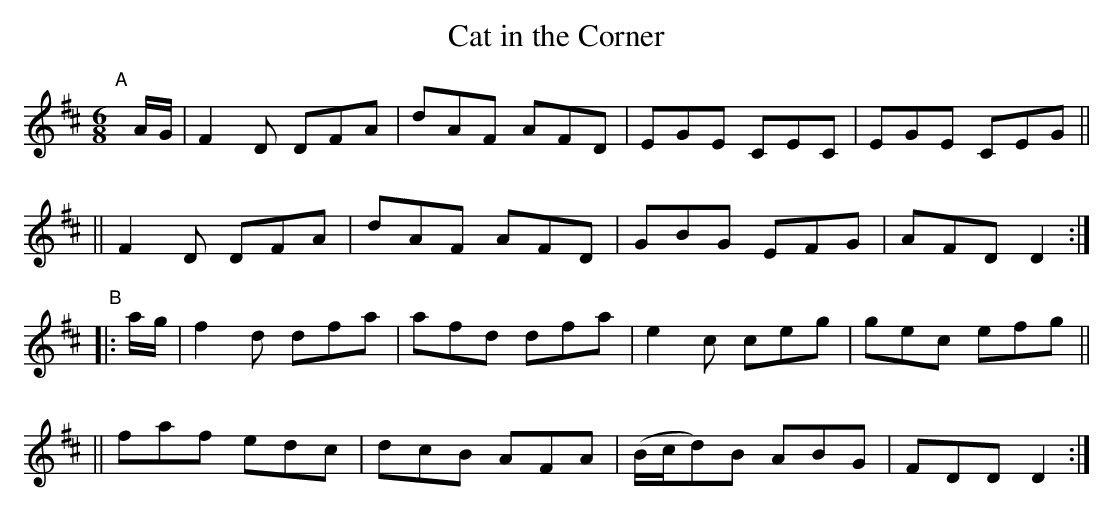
X:1
T: Cat in the Corner
M: 6/8
L: 1/8
K: D
"^A"[|] A/G/ \
|  F2D DFA | dAF AFD | EGE CEC | EGE CEG ||
|| F2D DFA | dAF AFD | GBG EFG | AFD D2 :|
"^B"|: a/g/ \
|  f2d dfa | afd dfa | e2c ceg | gec efg ||
|| faf edc | dcB AFA | (B/c/d)B ABG | FDD D2 :|
